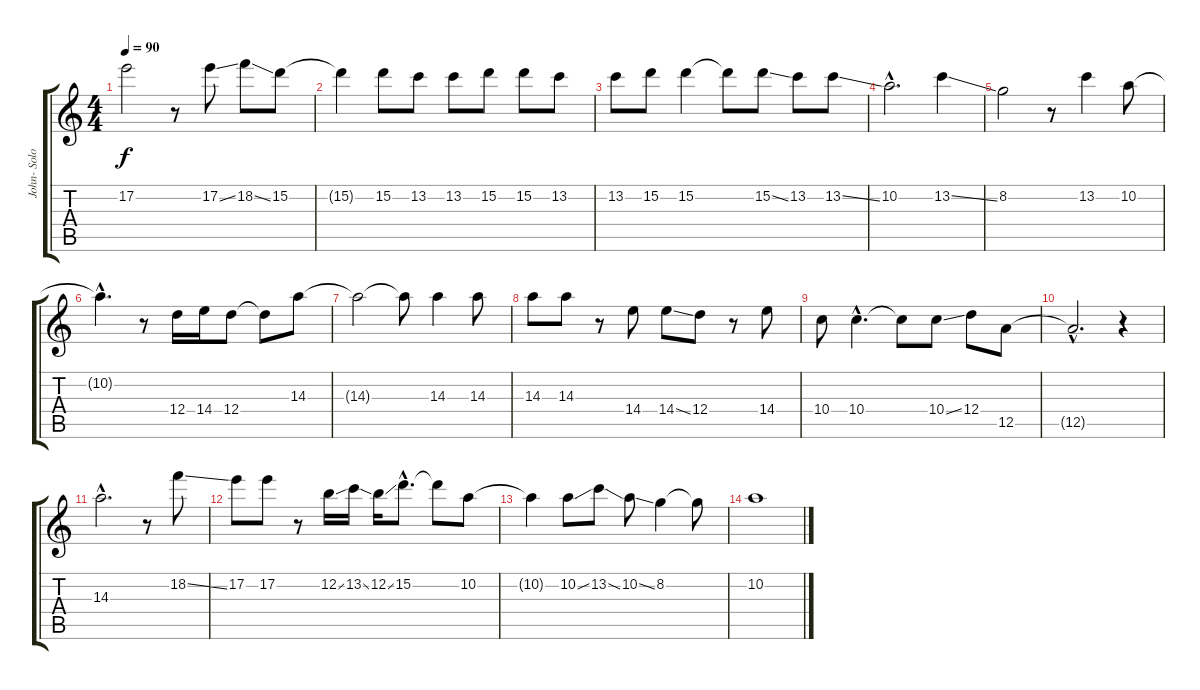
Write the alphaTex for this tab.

\track ("John- Solo" "John- Solo") {instrument overdrivenguitar}
\staff {score tabs}
\tuning (E4 B3 G3 D3 A2 E2) {hide}
\ts (4 4)
\tempo 90
\clef g2
\ks c
17.2{t}.2{dy f} r.8 17.2{ss}.8 18.2{ss}.8 15.2.8 |
15.2{t}.4 15.2.8 13.2.8 13.2.8 15.2.8 15.2.8 13.2.8 |
13.2.8 15.2.8 15.2.4 15.2{t}.8 15.2{ss}.8 13.2.8 13.2{ss}.8 |
10.2{hac}.2{d} 13.2{ss}.4 |
8.2.2 r.8 13.2.4 10.2.8 |
10.2{hac t}.4{d} r.8 12.4.16 14.4.16 12.4.8 12.4{t}.8 14.3.8 |
14.3{t}.2 14.3{t}.8 14.3.4 14.3.8 |
14.3.8 14.3.8 r.8 14.4.8 14.4{ss}.8 12.4.8 r.8 14.4.8 |
10.4.8 10.4{hac}.4{d} 10.4{t}.8 10.4{ss}.8 12.4.8 12.5.8 |
12.5{hac t}.2{d} r.4 |
14.3{hac}.2{d} r.8 18.2{ss}.8 |
17.2.8 17.2.8 r.8 12.2{ss}.16 13.2{ss}.16 12.2{ss}.16 15.2{hac}.8{d} 15.2{t}.8 10.2.8 |
10.2{t}.4 10.2{ss}.8 13.2{ss}.8 10.2{ss}.8 8.2.4 8.2{t}.8 |
10.2.1
